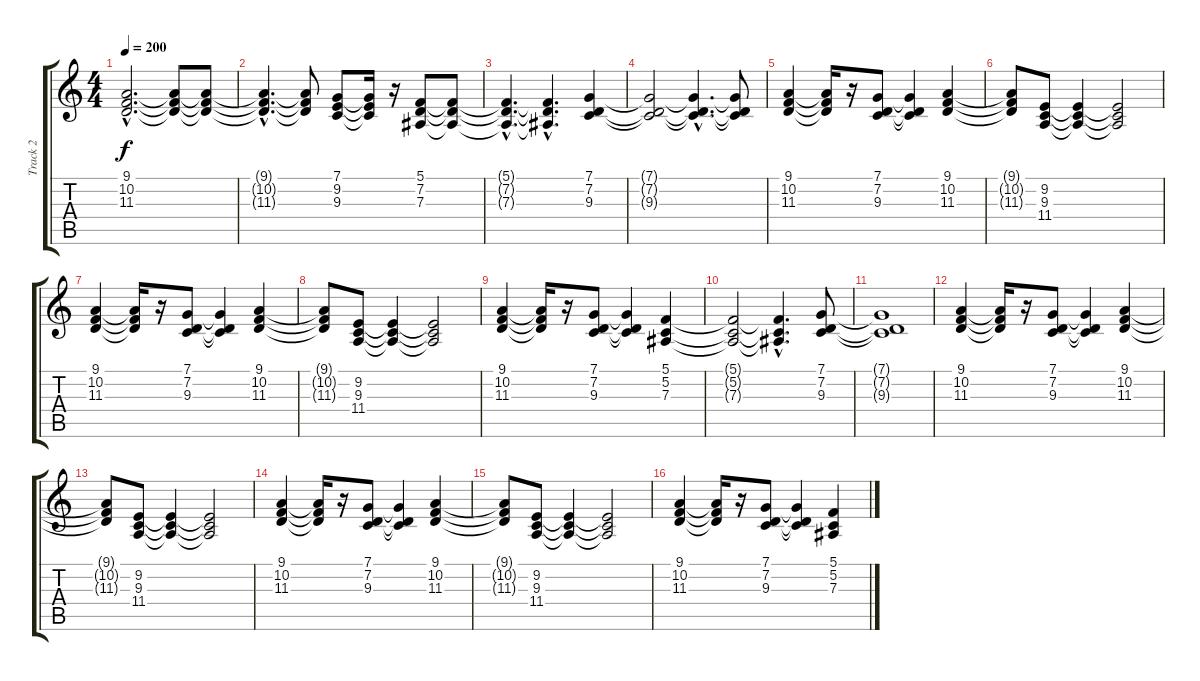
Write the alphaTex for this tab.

\track ("Track 2" "Track 2") {instrument stringensemble1}
\staff {score tabs}
\tuning (C4 G3 Eb3 Bb2 F2 C2) {hide}
\ts (4 4)
\tempo 200
\clef g2
\ks c
(9.1{hac t} 10.2{hac t} 11.3{hac t}).2{d dy f} (9.1{t} 10.2{t} 11.3{t}).8 (9.1{t} 10.2{t} 11.3{t}).8 |
(9.1{hac t} 10.2{hac t} 11.3{hac t}).4{d} (9.1{t} 10.2{t} 11.3{t}).8 (7.1 9.2 9.3).8 (7.1{t} 9.2{t} 9.3{t}).16 r.16 (5.1 7.2 7.3).8 (5.1{t} 7.2{t} 7.3{t}).8 |
(5.1{hac t} 7.2{hac t} 7.3{hac t}).4{d} (5.1{hac t} 7.2{hac t} 7.3{hac t}).4{d} (7.1 7.2 9.3).4 |
(7.1{t} 7.2{t} 9.3{t}).2 (7.1{hac t} 7.2{hac t} 9.3{hac t}).4{d} (7.1{t} 7.2{t} 9.3{t}).8 |
(9.1 10.2 11.3).4 (9.1{t} 10.2{t} 11.3{t}).16 r.16 (7.1 7.2 9.3).8 (7.1{t} 7.2{t} 9.3{t}).4 (9.1 10.2 11.3).4 |
(9.1{t} 10.2{t} 11.3{t}).8 (9.2 9.3 11.4).8 (9.2{t} 9.3{t} 11.4{t}).4 (9.2{t} 9.3{t} 11.4{t}).2 |
(9.1 10.2 11.3).4 (9.1{t} 10.2{t} 11.3{t}).16 r.16 (7.1 7.2 9.3).8 (7.1{t} 7.2{t} 9.3{t}).4 (9.1 10.2 11.3).4 |
(9.1{t} 10.2{t} 11.3{t}).8 (9.2 9.3 11.4).8 (9.2{t} 9.3{t} 11.4{t}).4 (9.2{t} 9.3{t} 11.4{t}).2 |
(9.1 10.2 11.3).4 (9.1{t} 10.2{t} 11.3{t}).16 r.16 (7.1 7.2 9.3).8 (7.1{t} 7.2{t} 9.3{t}).4 (5.1 5.2 7.3).4 |
(5.1{t} 5.2{t} 7.3{t}).2 (5.1{hac t} 5.2{hac t} 7.3{hac t}).4{d} (7.1 7.2 9.3).8 |
(7.1{t} 7.2{t} 9.3{t}).1 |
(9.1 10.2 11.3).4 (9.1{t} 10.2{t} 11.3{t}).16 r.16 (7.1 7.2 9.3).8 (7.1{t} 7.2{t} 9.3{t}).4 (9.1 10.2 11.3).4 |
(9.1{t} 10.2{t} 11.3{t}).8 (9.2 9.3 11.4).8 (9.2{t} 9.3{t} 11.4{t}).4 (9.2{t} 9.3{t} 11.4{t}).2 |
(9.1 10.2 11.3).4 (9.1{t} 10.2{t} 11.3{t}).16 r.16 (7.1 7.2 9.3).8 (7.1{t} 7.2{t} 9.3{t}).4 (9.1 10.2 11.3).4 |
(9.1{t} 10.2{t} 11.3{t}).8 (9.2 9.3 11.4).8 (9.2{t} 9.3{t} 11.4{t}).4 (9.2{t} 9.3{t} 11.4{t}).2 |
(9.1 10.2 11.3).4 (9.1{t} 10.2{t} 11.3{t}).16 r.16 (7.1 7.2 9.3).8 (7.1{t} 7.2{t} 9.3{t}).4 (5.1 5.2 7.3).4
